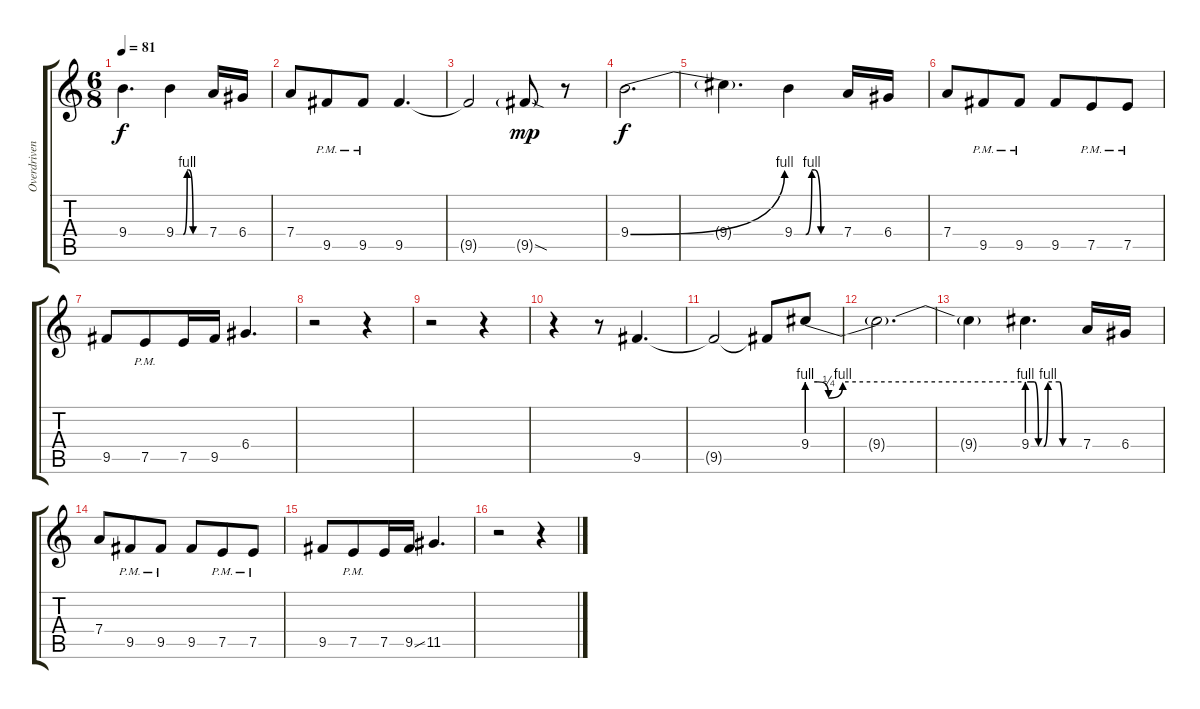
\track ("Overdriven Guitar II" "Overdriven") {instrument overdrivenguitar}
\staff {score tabs}
\tuning (E4 B3 G3 D3 A2 D2) {hide}
\ts (6 8)
\tempo 81
\clef g2
\ks c
9.4{t}.4{d dy f} 9.4{be (custom 0 0 15 0 23 4 26 4 35 0 60 0)}.4 7.4.16 6.4.16 |
7.4.8 9.5{pm}.8 9.5{pm}.8 9.5.4{d} |
9.5{t}.2 9.5{sod g}.8{dy mp} r.8 |
9.4{be (bend 0 0 60 4)}.2{d dy f} |
9.4{t}.4{d} 9.4{be (custom 0 0 15 0 23 4 26 4 35 0 60 0)}.4 7.4.16 6.4.16 |
7.4.8 9.5{pm}.8 9.5{pm}.8 9.5.8 7.5{pm}.8 7.5{pm}.8 |
9.5.8 7.5{pm}.8 7.5.16 9.5.16 6.4.4{d} |
r.2 r.4 |
r.2 r.4 |
r.4 r.8 9.5.4{d} |
9.5{t}.2 9.5{t}.8 9.4{be (custom 0 4 3 4 6 1 10 4 60 4)}.8 |
9.4{t}.2{d} |
9.4{t}.4 9.4{be (custom 0 4 8 4 13 0 19 0 24 4 37 4 41 0 60 0)}.4{d} 7.4.16 6.4.16 |
7.4.8 9.5{pm}.8 9.5{pm}.8 9.5.8 7.5{pm}.8 7.5{pm}.8 |
9.5.8 7.5{pm}.8 7.5.16 9.5{ss}.16 11.5.4{d} |
r.2 r.4
